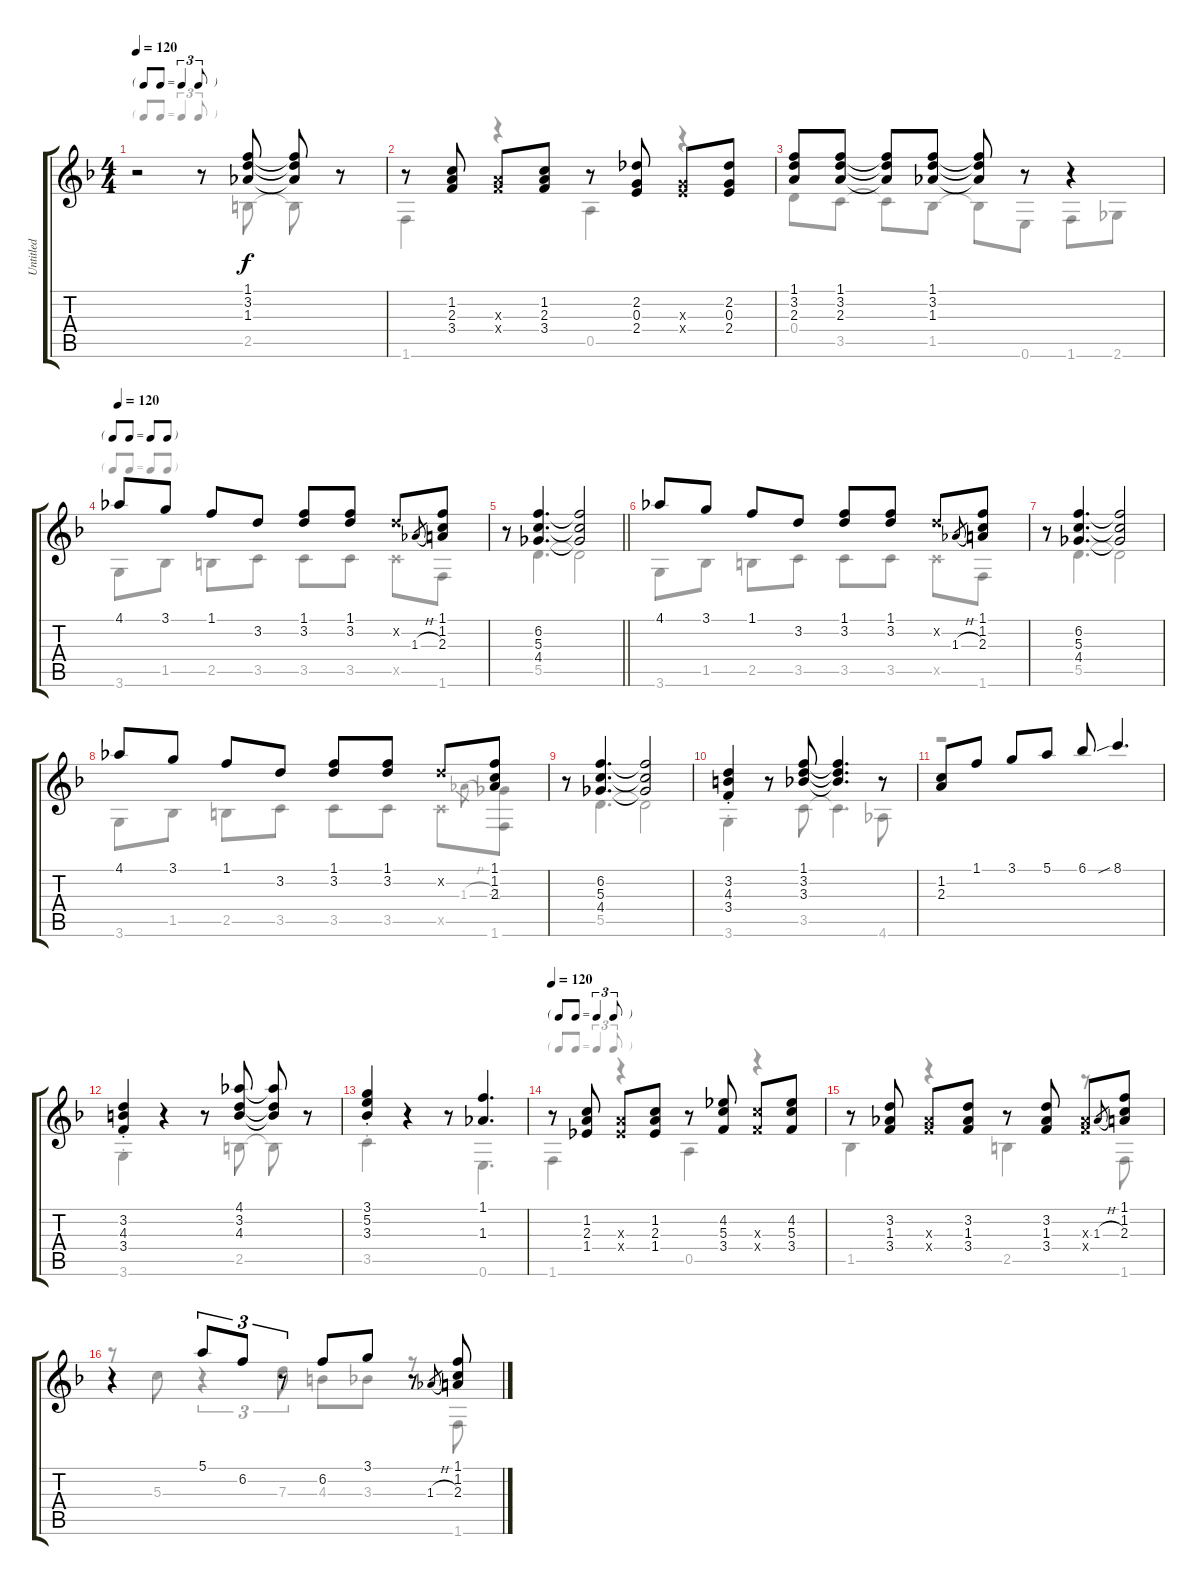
\track ("Untitled" "Untitled") {instrument acousticguitarnylon}
\staff {score tabs}
\tuning (E4 B3 G3 D3 A2 E2) {hide}
\voice
\ts (4 4)
\tf triplet8th
\tempo 120
\clef g2
\ks f
r.2{dy f} r.8 (1.1 3.2 1.3).8 (1.1{t} 3.2{t} 1.3{t}).8 r.8 |
r.8 (1.2 2.3 3.4).8 (2.3{x} 3.4{x}).8 (1.2 2.3 3.4).8 r.8 (2.2 0.3 2.4).8 (0.3{x} 2.4{x}).8 (2.2 0.3 2.4).8 |
(1.1 3.2 2.3).8 (1.1 3.2 2.3).8 (1.1{t} 3.2{t} 2.3{t}).8 (1.1 3.2 1.3).8 (1.1{t} 3.2{t} 1.3{t}).8 r.8 r.4 |
\tf none
\tempo 120
4.1.8 3.1.8 1.1.8 3.2.8 (1.1 3.2).8 (1.1 3.2).8 3.2{x}.8 1.3{h}.8{gr} (1.1 1.2 2.3).8 |
\barLineRight lightlight
r.8 (6.2 5.3 4.4).4{d} (6.2{t} 5.3{t} 4.4{t}).2 |
4.1.8 3.1.8 1.1.8 3.2.8 (1.1 3.2).8 (1.1 3.2).8 3.2{x}.8 1.3{h}.8{gr} (1.1 1.2 2.3).8 |
r.8 (6.2 5.3 4.4).4{d} (6.2{t} 5.3{t} 4.4{t}).2 |
4.1.8 3.1.8 1.1.8 3.2.8 (1.1 3.2).8 (1.1 3.2).8 3.2{x}.8 (1.1 1.2 2.3).8 |
r.8 (6.2 5.3 4.4).4{d} (6.2{t} 5.3{t} 4.4{t}).2 |
(3.2{st} 4.3{st} 3.4{st}).4 r.8 (1.1 3.2 3.3).8 (1.1{t} 3.2{t} 3.3{t}).4{d} r.8 |
(1.2 2.3).8 1.1.8 3.1.8 5.1.8 6.1.8 8.1{sib}.4{d} |
(3.2{st} 4.3{st} 3.4{st}).4 r.4 r.8 (4.1 3.2 4.3).8 (4.1{t} 3.2{t} 4.3{t}).8 r.8 |
(3.1{st} 5.2{st} 3.3{st}).4 r.4 r.8 (1.1 1.3).4{d} |
\tf triplet8th
\tempo 120
r.8 (1.2 2.3 1.4).8 (2.3{x} 1.4{x}).8 (1.2 2.3 1.4).8 r.8 (4.2 5.3 3.4).8 (5.3{x} 3.4{x}).8 (4.2 5.3 3.4).8 |
r.8 (3.2 1.3 3.4).8 (1.3{x} 3.4{x}).8 (3.2 1.3 3.4).8 r.8 (3.2 1.3 3.4).8 (1.3{x} 3.4{x}).8 1.3{h}.8{gr} (1.1 1.2 2.3).8 |
r.4 5.1.8{tu (3 2)} 6.2.8{tu (3 2)} r.8{tu (3 2)} 6.2.8 3.1.8 r.8 1.3{h}.8{gr} (1.1 1.2 2.3).8
\voice
\clef g2
\ottava regular
\simile none
\ks f
r.2{dy f} r.8 2.5.8 2.5{t}.8 r.8 |
1.6.4 r.4 0.5.4 r.4 |
0.4.8 3.5.8 3.5{t}.8 1.5.8 1.5{t}.8 0.6.8 1.6.8 2.6.8 |
3.6.8 1.5.8 2.5.8 3.5.8 3.5.8 3.5.8 3.5{x}.8 1.6.8 |
\barLineRight lightlight
r.8 5.5.4{d} 5.5{t}.2 |
3.6.8 1.5.8 2.5.8 3.5.8 3.5.8 3.5.8 3.5{x}.8 1.6.8 |
r.8 5.5.4{d} 5.5{t}.2 |
3.6.8 1.5.8 2.5.8 3.5.8 3.5.8 3.5.8 3.5{x}.8 1.3{h}.8{gr} (-1.3 1.6).8 |
r.8 5.5.4{d} 5.5{t}.2 |
3.6{st}.4 r.8 3.5.8 3.5{t}.4{d} 4.6.8 |
r.1 |
3.6{st}.4 r.4 r.8 2.5.8 2.5{t}.8 r.8 |
3.5{st}.4 r.4 r.8 0.6.4{d} |
1.6.4 r.4 0.5.4 r.4 |
1.5.4 r.4 2.5.4 r.8 1.6.8 |
r.8 5.3.8 r.4{tu (3 2)} 7.3.8{tu (3 2)} 4.3.8 3.3.8 r.8 1.6.8
